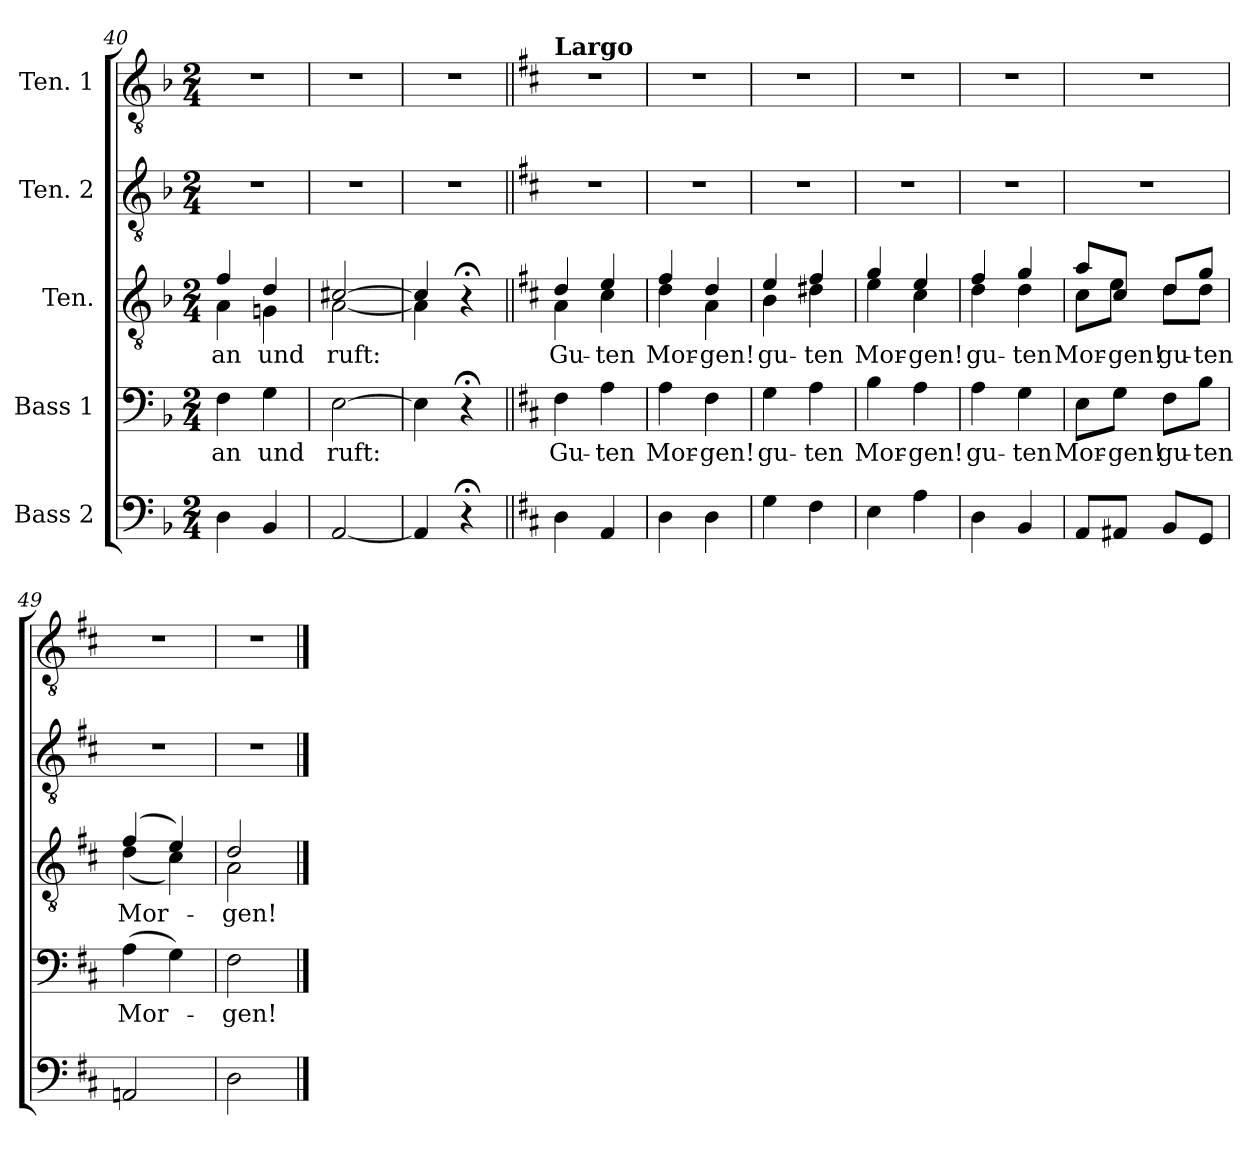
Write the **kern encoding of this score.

**kern	**kern	**text	**kern	**text	**kern	**kern
*part5	*part4	*part4	*part3	*part3	*part2	*part1
*staff5	*staff4	*staff4	*staff3	*staff3	*staff2	*staff1
*I"Bass 2	*I"Bass 1	*	*I"Ten.	*	*I"Ten. 2	*I"Ten. 1
*clefF4	*clefF4	*	*clefGv2	*	*clefGv2	*clefGv2
*k[b-]	*k[b-]	*	*k[b-]	*	*k[b-]	*k[b-]
*M2/4	*M2/4	*	*M2/4	*	*M2/4	*M2/4
=40	=40	=40	=40	=40	=40	=40
!	!	!LO:LY:b	!	!LO:LY:b	!	!
*	*	*	*^	*	*	*
4D\	4F\	an	4f/	4A\	an	2r	2r
!	!	!LO:LY:b	!	!	!LO:LY:b	!	!
4BB-/	4G\	und	4d/	4Gn\	und	.	.
=41	=41	=41	=41	=41	=41	=41	=41
!	!	!LO:LY:b	!	!	!LO:LY:b	!	!
[2AA/	[2E\	ruft:	[2c#X/	[2A\	ruft:	2r	2r
=42	=42	=42	=42	=42	=42	=42	=42
4AA/]	4E\]	.	4c#/]	4A\]	.	2r	2r
4r;<	4r;<	.	4r;<	4ryy	.	.	.
=43||	=43||	=43||	=43||	=43||	=43||	=43||	=43||
*k[f#c#]	*k[f#c#]	*	*k[f#c#]	*	*	*k[f#c#]	*k[f#c#]
!	!	!	!	!	!	!	!LO:TX:a:B:t=Largo
!	!	!LO:LY:b	!	!	!LO:LY:b	!	!
4D\	4F#\	Gu-	4d/	4A\	Gu-	2r	2r
!	!	!LO:LY:b	!	!	!LO:LY:b	!	!
4AA/	4A\	-ten	4e/	4c#\	-ten	.	.
=44	=44	=44	=44	=44	=44	=44	=44
!	!	!LO:LY:b	!	!	!LO:LY:b	!	!
4D\	4A\	Mor-	4f#/	4d\	Mor-	2r	2r
!	!	!LO:LY:b	!	!	!LO:LY:b	!	!
4D\	4F#\	-gen!	4d/	4A\	-gen!	.	.
!!LO:LB:g=z
=45	=45	=45	=45	=45	=45	=45	=45
!	!	!LO:LY:b	!	!	!LO:LY:b	!	!
4G\	4G\	gu-	4e/	4B\	gu-	2r	2r
!	!	!LO:LY:b	!	!	!LO:LY:b	!	!
4F#\	4A\	-ten	4f#/	4d#X\	-ten	.	.
=46	=46	=46	=46	=46	=46	=46	=46
!	!	!LO:LY:b	!	!	!LO:LY:b	!	!
4E\	4B\	Mor-	4g/	4e\	Mor-	2r	2r
!	!	!LO:LY:b	!	!	!LO:LY:b	!	!
4A\	4A\	-gen!	4e/	4c#\	-gen!	.	.
=47	=47	=47	=47	=47	=47	=47	=47
!	!	!LO:LY:b	!	!	!LO:LY:b	!	!
4D\	4A\	gu-	4f#/	4d\	gu-	2r	2r
!	!	!LO:LY:b	!	!	!LO:LY:b	!	!
4BB/	4G\	-ten	4g/	4d\	-ten	.	.
=48	=48	=48	=48	=48	=48	=48	=48
!	!	!LO:LY:b	!	!	!LO:LY:b	!	!
8AA/L	8E\L	Mor-	8a/L	8c#\L	Mor-	2r	2r
!	!	!LO:LY:b	!	!	!LO:LY:b	!	!
8AA#X/J	8G\J	-gen!	8c#/J	8e\J	-gen!	.	.
!	!	!LO:LY:b	!	!	!LO:LY:b	!	!
8BB/L	8F#\L	gu-	8d/L	8d\L	gu-	.	.
!	!	!LO:LY:b	!	!	!LO:LY:b	!	!
8GG/J	8B\J	-ten	8g/J	8d\J	-ten	.	.
=49	=49	=49	=49	=49	=49	=49	=49
!	!	!LO:LY:b	!	!	!LO:LY:b	!	!
2AAn/	(4A\	Mor-	(4f#/	(4d\	Mor-	2r	2r
.	4G\)	.	4e/)	4c#\)	.	.	.
=50	=50	=50	=50	=50	=50	=50	=50
!	!	!LO:LY:b	!	!	!LO:LY:b	!	!
2D\	2F#\	-gen!	2d/	2A\	-gen!	2r	2r
*	*	*	*v	*v	*	*	*
==	==	==	==	==	==	==
*-	*-	*-	*-	*-	*-	*-
